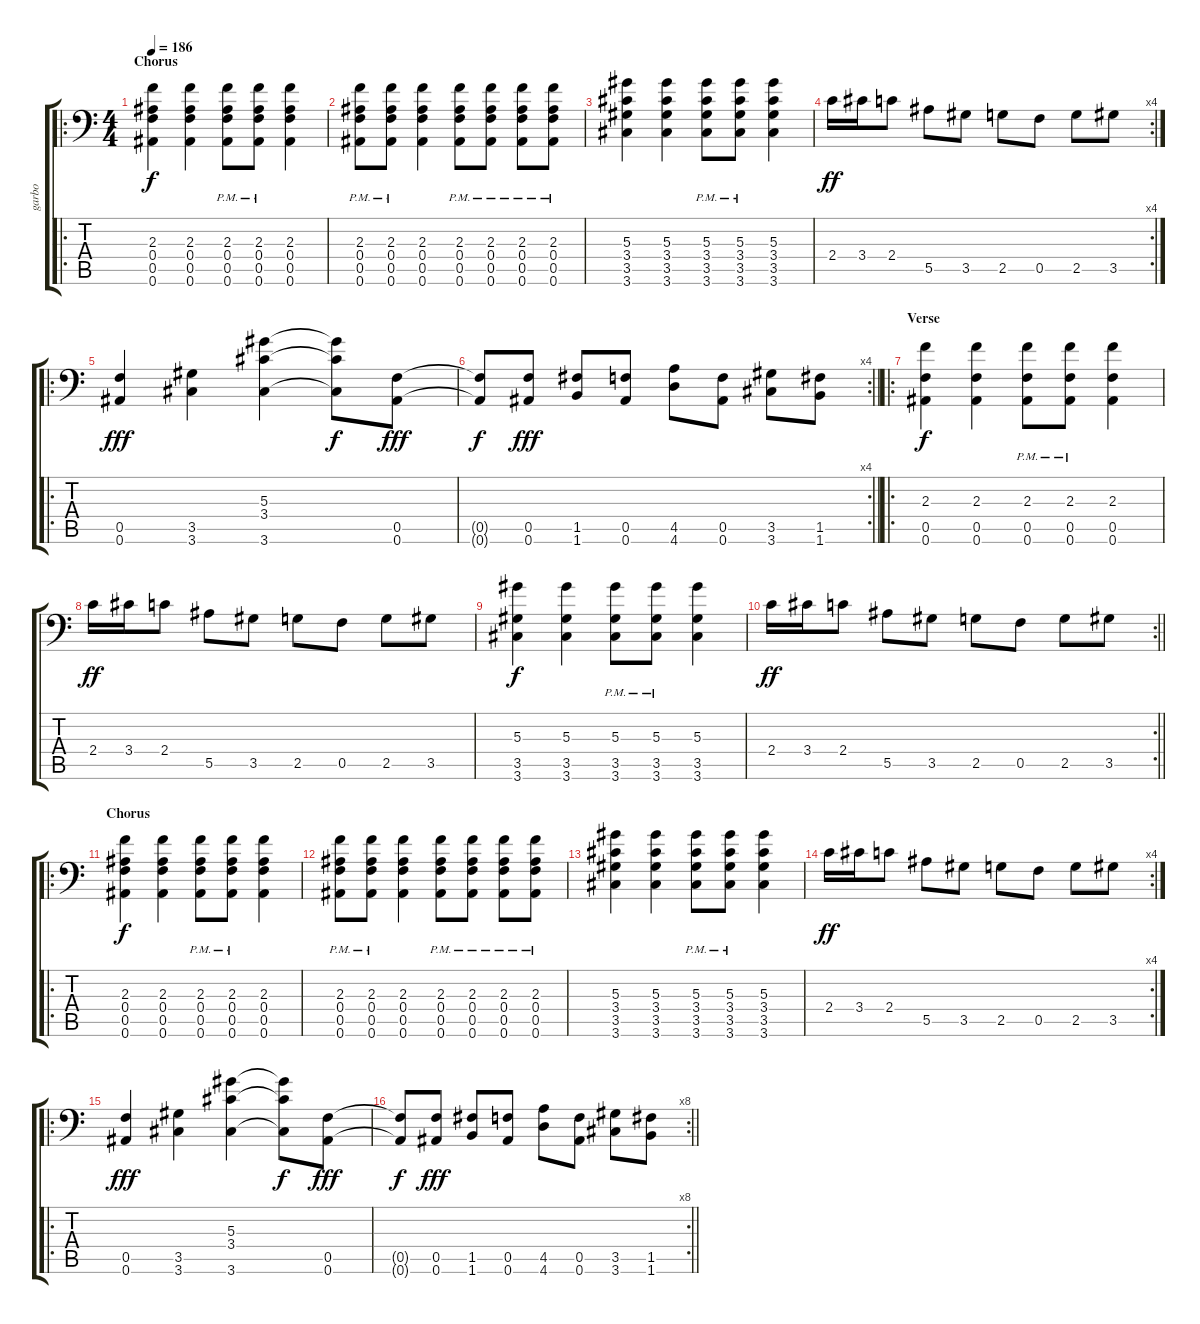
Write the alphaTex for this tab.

\track ("garbo" "garbo") {instrument distortionguitar}
\staff {score tabs}
\tuning (C4 G3 Eb3 Bb2 F2 Bb1) {hide}
\ro
\ts (4 4)
\section ("" "Chorus")
\tempo 186
\clef f4
\ks c
(2.3 0.4 0.5 0.6).4{dy f} (2.3 0.4 0.5 0.6).4 (2.3{pm} 0.4{pm} 0.5{pm} 0.6{pm}).8 (2.3{pm} 0.4{pm} 0.5{pm} 0.6{pm}).8 (2.3 0.4 0.5 0.6).4 |
(2.3{pm} 0.4{pm} 0.5{pm} 0.6{pm}).8 (2.3{pm} 0.4{pm} 0.5{pm} 0.6{pm}).8 (2.3 0.4 0.5 0.6).4 (2.3{pm} 0.4{pm} 0.5{pm} 0.6{pm}).8 (2.3{pm} 0.4{pm} 0.5{pm} 0.6{pm}).8 (2.3{pm} 0.4{pm} 0.5{pm} 0.6{pm}).8 (2.3{pm} 0.4{pm} 0.5{pm} 0.6{pm}).8 |
(5.3 3.4 3.5 3.6).4 (5.3 3.4 3.5 3.6).4 (5.3{pm} 3.4{pm} 3.5{pm} 3.6{pm}).8 (5.3{pm} 3.4{pm} 3.5{pm} 3.6{pm}).8 (5.3 3.4 3.5 3.6).4 |
\rc 4
2.4.16{dy ff} 3.4.16 2.4.8 5.5.8 3.5.8 2.5.8 0.5.8 2.5.8 3.5.8 |
\ro
(0.5 0.6).4{dy fff} (3.5 3.6).4 (5.3 3.4 3.6).4 (5.3{t} 3.4{t} 3.6{t}).8{dy f} (0.5 0.6).8{dy fff} |
\rc 4
\barLineRight lightlight
(0.5{t} 0.6{t}).8{dy f} (0.5 0.6).8{dy fff} (1.5 1.6).8 (0.5 0.6).8 (4.5 4.6).8 (0.5 0.6).8 (3.5 3.6).8 (1.5 1.6).8 |
\ro
\section ("" "Verse")
(2.3 0.5 0.6).4{dy f} (2.3 0.5 0.6).4 (2.3{pm} 0.5{pm} 0.6{pm}).8 (2.3{pm} 0.5{pm} 0.6{pm}).8 (2.3 0.5 0.6).4 |
2.4.16{dy ff} 3.4.16 2.4.8 5.5.8 3.5.8 2.5.8 0.5.8 2.5.8 3.5.8 |
(5.3 3.5 3.6).4{dy f} (5.3 3.5 3.6).4 (5.3{pm} 3.5{pm} 3.6{pm}).8 (5.3{pm} 3.5{pm} 3.6{pm}).8 (5.3 3.5 3.6).4 |
\rc 2
\barLineRight lightlight
2.4.16{dy ff} 3.4.16 2.4.8 5.5.8 3.5.8 2.5.8 0.5.8 2.5.8 3.5.8 |
\ro
\section ("" "Chorus")
(2.3 0.4 0.5 0.6).4{dy f} (2.3 0.4 0.5 0.6).4 (2.3{pm} 0.4{pm} 0.5{pm} 0.6{pm}).8 (2.3{pm} 0.4{pm} 0.5{pm} 0.6{pm}).8 (2.3 0.4 0.5 0.6).4 |
(2.3{pm} 0.4{pm} 0.5{pm} 0.6{pm}).8 (2.3{pm} 0.4{pm} 0.5{pm} 0.6{pm}).8 (2.3 0.4 0.5 0.6).4 (2.3{pm} 0.4{pm} 0.5{pm} 0.6{pm}).8 (2.3{pm} 0.4{pm} 0.5{pm} 0.6{pm}).8 (2.3{pm} 0.4{pm} 0.5{pm} 0.6{pm}).8 (2.3{pm} 0.4{pm} 0.5{pm} 0.6{pm}).8 |
(5.3 3.4 3.5 3.6).4 (5.3 3.4 3.5 3.6).4 (5.3{pm} 3.4{pm} 3.5{pm} 3.6{pm}).8 (5.3{pm} 3.4{pm} 3.5{pm} 3.6{pm}).8 (5.3 3.4 3.5 3.6).4 |
\rc 4
2.4.16{dy ff} 3.4.16 2.4.8 5.5.8 3.5.8 2.5.8 0.5.8 2.5.8 3.5.8 |
\ro
(0.5 0.6).4{dy fff} (3.5 3.6).4 (5.3 3.4 3.6).4 (5.3{t} 3.4{t} 3.6{t}).8{dy f} (0.5 0.6).8{dy fff} |
\rc 8
\barLineRight lightlight
(0.5{t} 0.6{t}).8{dy f} (0.5 0.6).8{dy fff} (1.5 1.6).8 (0.5 0.6).8 (4.5 4.6).8 (0.5 0.6).8 (3.5 3.6).8 (1.5 1.6).8
